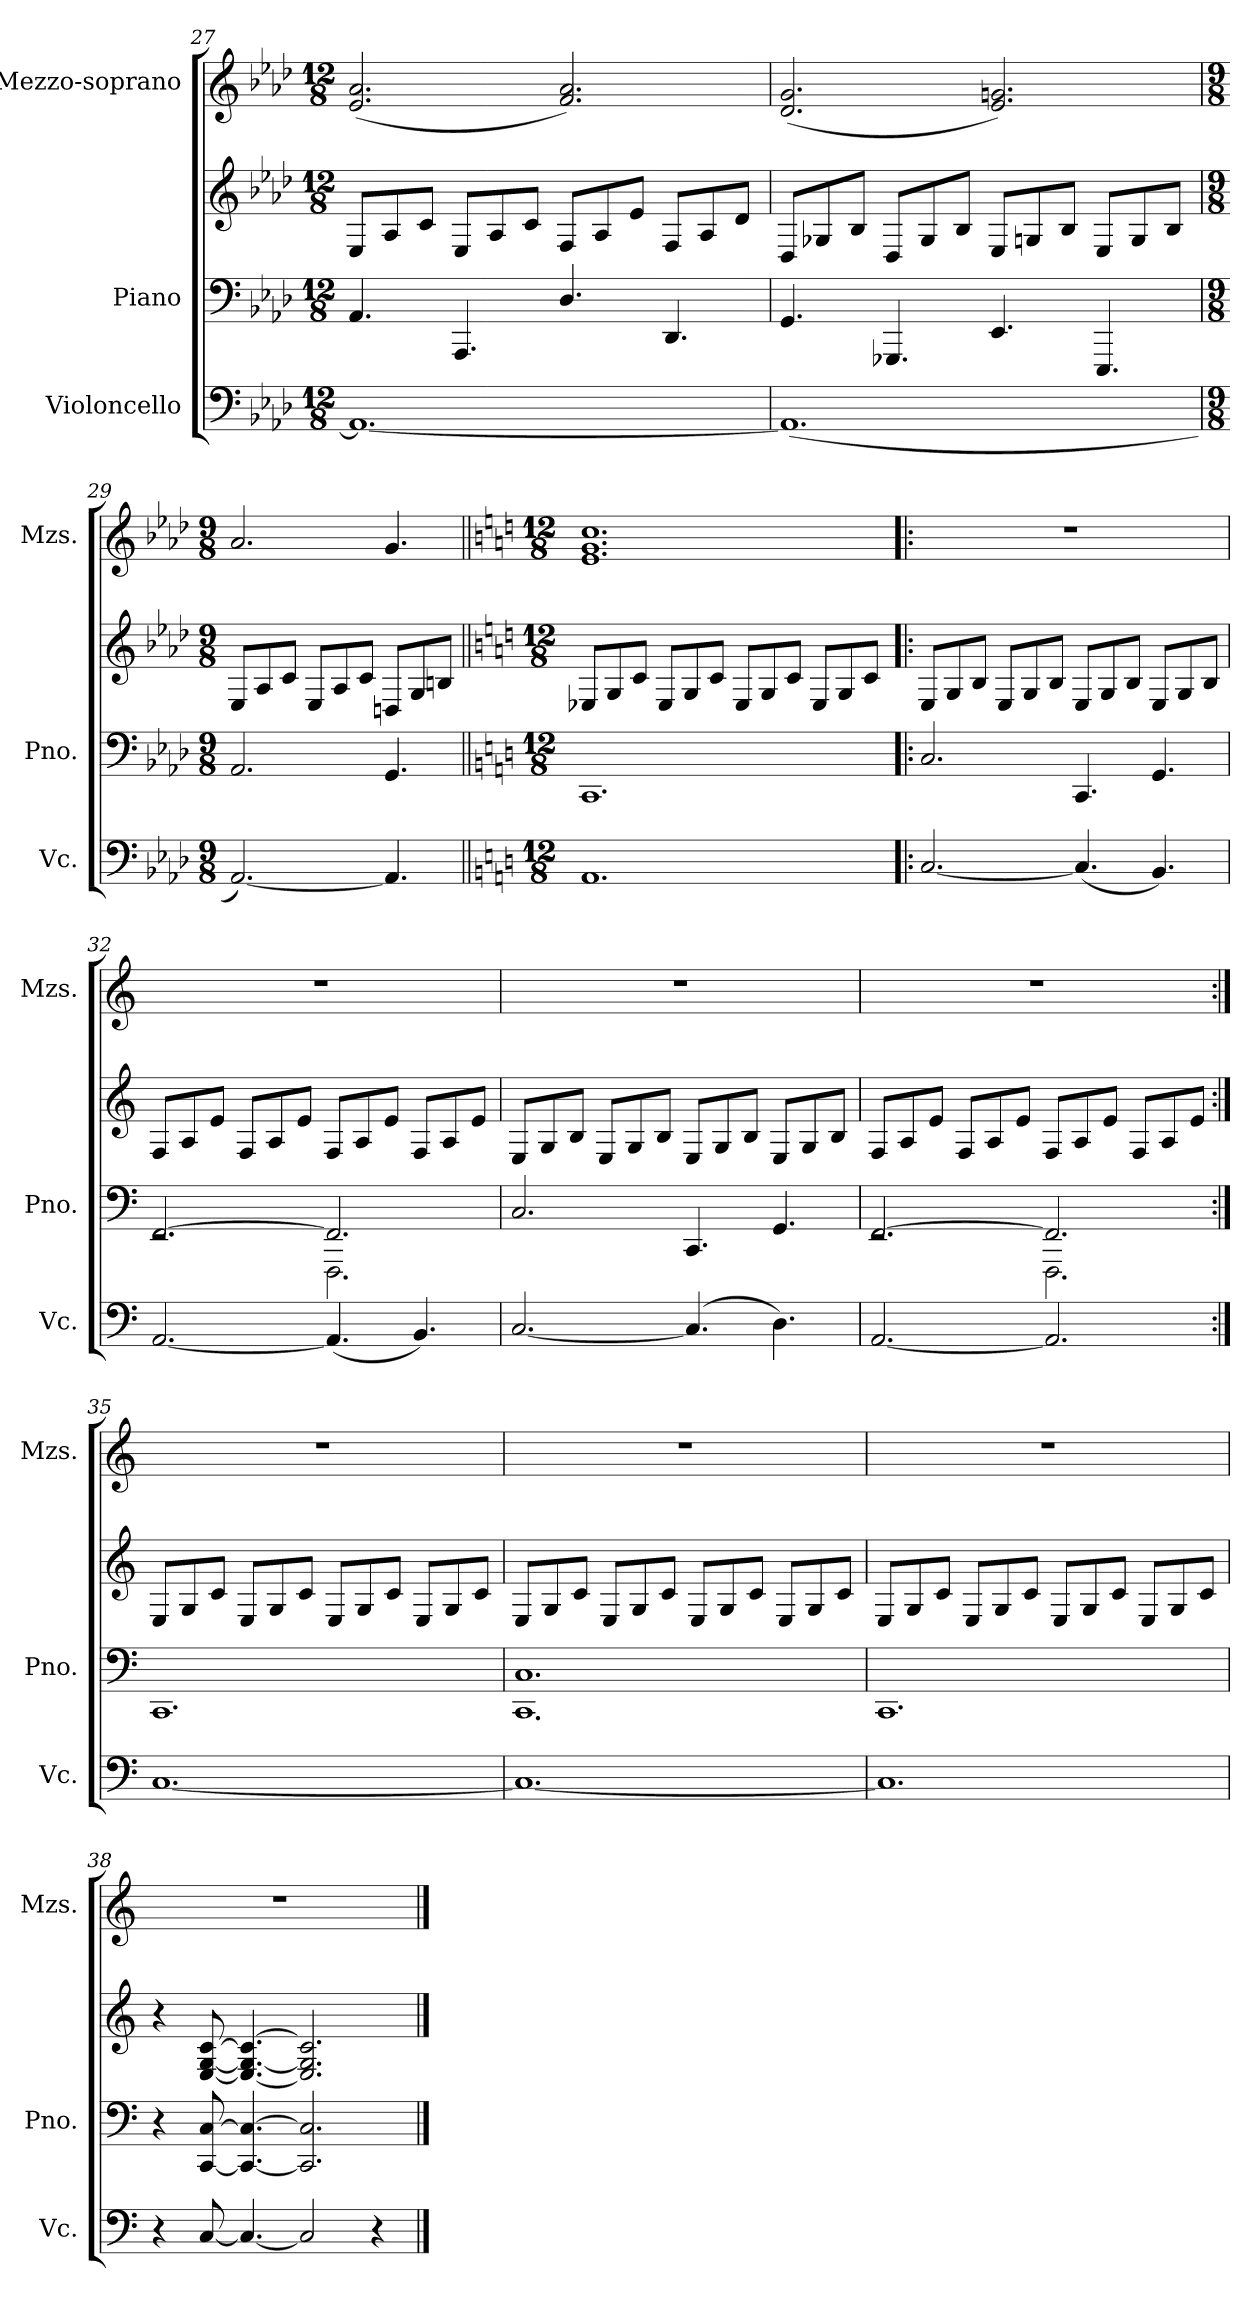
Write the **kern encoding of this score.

**kern	**kern	**kern	**kern
*part3	*part2	*part2	*part1
*staff4	*staff3	*staff2	*staff1
*I"Violoncello	*I"Piano	*	*I"Mezzo-soprano
*I'Vc.	*I'Pno.	*	*I'Mzs.
*clefF4	*clefF4	*clefG2	*clefG2
*k[b-e-a-d-]	*k[b-e-a-d-]	*k[b-e-a-d-]	*k[b-e-a-d-]
*M12/8	*M12/8	*M12/8	*M12/8
=27	=27	=27	=27
1.AA_	4.AA-/	8E-/L	(2.e-/ 2.a-/
.	.	8A-/	.
.	.	8c/J	.
.	4.AAA-/	8E-/L	.
.	.	8A-/	.
.	.	8c/J	.
.	4.D-/	8F/L	2.f/ 2.a-/)
.	.	8A-/	.
.	.	8e-/J	.
.	4.DD-/	8F/L	.
.	.	8A-/	.
.	.	8d-/J	.
!!LO:LB:g=z
=28	=28	=28	=28
(1.AA]	4.GG/	8D-/L	(2.d-/ 2.g/
.	.	8G-X/	.
.	.	8B-/J	.
.	4.GGG-X/	8D-/L	.
.	.	8G-/	.
.	.	8B-/J	.
.	4.EE-/	8E-/L	2.e-/ 2.gn/)
.	.	8Gn/	.
.	.	8B-/J	.
.	4.EEE-/	8E-/L	.
.	.	8G/	.
.	.	8B-/J	.
=29	=29	=29	=29
*M9/8	*M9/8	*M9/8	*M9/8
[2.AA-/)	2.AA-/	8E-/L	2.a-/
.	.	8A-/	.
.	.	8c/J	.
.	.	8E-/L	.
.	.	8A-/	.
.	.	8c/J	.
4.AA-/]	4.GG/	8Dn/L	4.g/
.	.	8G/	.
.	.	8Bn/J	.
!!LO:PB:g=z
=30||	=30||	=30||	=30||
*k[]	*k[]	*k[]	*k[]
*M12/8	*M12/8	*M12/8	*M12/8
1.AA	1.CC	8E-X/L	1.e 1.g 1.cc
.	.	8G/	.
.	.	8c/J	.
.	.	8E-/L	.
.	.	8G/	.
.	.	8c/J	.
.	.	8E-/L	.
.	.	8G/	.
.	.	8c/J	.
.	.	8E-/L	.
.	.	8G/	.
.	.	8c/J	.
=31!|:	=31!|:	=31!|:	=31!|:
[2.C/	2.C/	8E/L	1.r
.	.	8G/	.
.	.	8B/J	.
.	.	8E/L	.
.	.	8G/	.
.	.	8B/J	.
(4.C/]	4.CC/	8E/L	.
.	.	8G/	.
.	.	8B/J	.
4.BB/)	4.GG/	8E/L	.
.	.	8G/	.
.	.	8B/J	.
=32	=32	=32	=32
*	*^	*	*
[2.AA/	[2.FF/	2.rEE	8F/L	1.r
.	.	.	8A/	.
.	.	.	8e/J	.
.	.	.	8F/L	.
.	.	.	8A/	.
.	.	.	8e/J	.
(4.AA/]	2.FF/]	2.FFF\	8F/L	.
.	.	.	8A/	.
.	.	.	8e/J	.
4.BB/)	.	.	8F/L	.
.	.	.	8A/	.
.	.	.	8e/J	.
*	*v	*v	*	*
!!LO:LB:g=z
=33	=33	=33	=33
[2.C/	2.C/	8E/L	1.r
.	.	8G/	.
.	.	8B/J	.
.	.	8E/L	.
.	.	8G/	.
.	.	8B/J	.
(4.C/]	4.CC/	8E/L	.
.	.	8G/	.
.	.	8B/J	.
4.D\)	4.GG/	8E/L	.
.	.	8G/	.
.	.	8B/J	.
=34	=34	=34	=34
*	*^	*	*
[2.AA/	[2.FF/	2.rEE	8F/L	1.r
.	.	.	8A/	.
.	.	.	8e/J	.
.	.	.	8F/L	.
.	.	.	8A/	.
.	.	.	8e/J	.
2.AA/]	2.FF/]	2.FFF\	8F/L	.
.	.	.	8A/	.
.	.	.	8e/J	.
.	.	.	8F/L	.
.	.	.	8A/	.
.	.	.	8e/J	.
*	*v	*v	*	*
=35:|!	=35:|!	=35:|!	=35:|!
[1.C	1.CC	8E/L	1.r
.	.	8G/	.
.	.	8c/J	.
.	.	8E/L	.
.	.	8G/	.
.	.	8c/J	.
.	.	8E/L	.
.	.	8G/	.
.	.	8c/J	.
.	.	8E/L	.
.	.	8G/	.
.	.	8c/J	.
!!LO:LB:g=z
=36	=36	=36	=36
*	*^	*	*
1.C_	1.C	1.CC	8E/L	1.r
.	.	.	8G/	.
.	.	.	8c/J	.
.	.	.	8E/L	.
.	.	.	8G/	.
.	.	.	8c/J	.
.	.	.	8E/L	.
.	.	.	8G/	.
.	.	.	8c/J	.
.	.	.	8E/L	.
.	.	.	8G/	.
.	.	.	8c/J	.
*	*v	*v	*	*
=37	=37	=37	=37
1.C]	1.CC	8E/L	1.r
.	.	8G/	.
.	.	8c/J	.
.	.	8E/L	.
.	.	8G/	.
.	.	8c/J	.
.	.	8E/L	.
.	.	8G/	.
.	.	8c/J	.
.	.	8E/L	.
.	.	8G/	.
.	.	8c/J	.
=38	=38	=38	=38
4r	4r	4r	1.r
[8C/	[8CC/ [8C/	[8E/ [8G/ [8c/	.
4.C/_	4.CC/_ 4.C/_	4.E/_ 4.G/_ 4.c/_	.
2C/]	2.CC/] 2.C/]	2.E/] 2.G/] 2.c/]	.
4r	.	.	.
==	==	==	==
*-	*-	*-	*-
